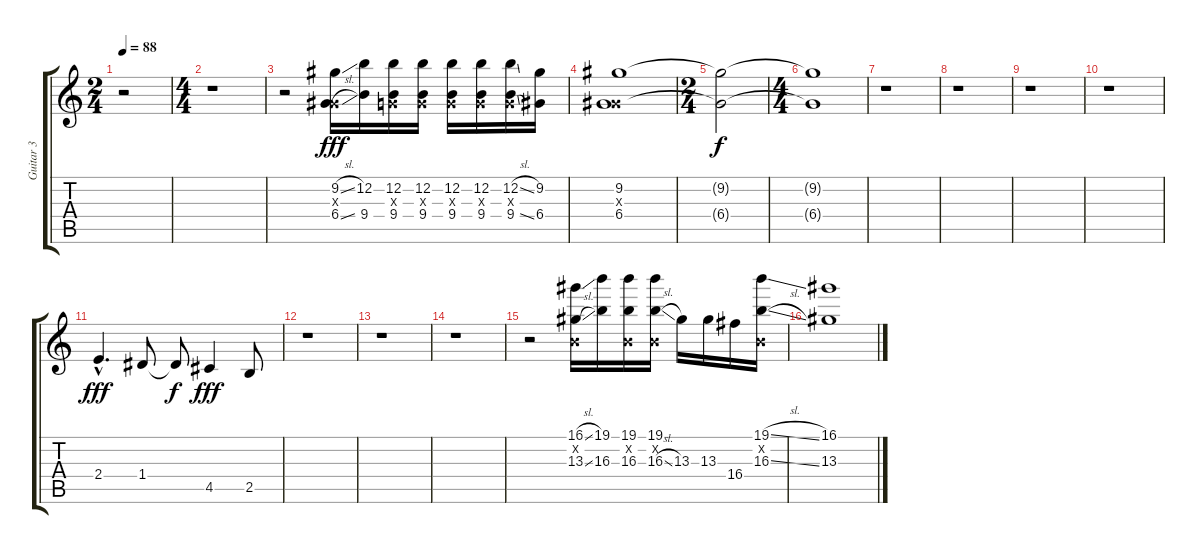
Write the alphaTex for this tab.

\track ("Guitar 3" "Guitar 3") {instrument distortionguitar}
\staff {score tabs}
\tuning (E4 B3 G3 D3 A2 E2) {hide}
\ts (2 4)
\tempo 88
\clef g2
\ks c
r.2{dy fff instrument distortionguitar} |
\ts (4 4)
r.1 |
r.2 (9.2{sl} 0.3{x} 6.4{sl}).16 (12.2 9.4).16 (12.2 0.3{x} 9.4).16 (12.2 0.3{x} 9.4).16 (12.2 0.3{x} 9.4).16 (12.2 0.3{x} 9.4).16 (12.2{sl} 0.3{x} 9.4{sl}).16 (9.2 6.4).16 |
(9.2 0.3{x} 6.4).1 |
\ts (2 4)
(9.2{t} 6.4{t}).2{dy f} |
\ts (4 4)
(9.2{t} 6.4{t}).1 |
r.1 |
r.1 |
r.1 |
r.1 |
2.4{hac}.4{d dy fff} 1.4.8 1.4{t}.8{dy f} 4.5.4{dy fff} 2.5.8 |
r.1 |
r.1 |
r.1 |
r.2 (16.1{sl} 0.2{x} 13.3{sl}).16 (19.1 16.3).16 (19.1 0.2{x} 16.3).16 (19.1 0.2{x} 16.3{sl}).16 13.3.16 13.3.16 16.4.16 (19.1{sl} 0.2{x} 16.3{sl}).16 |
(16.1 13.3).1
